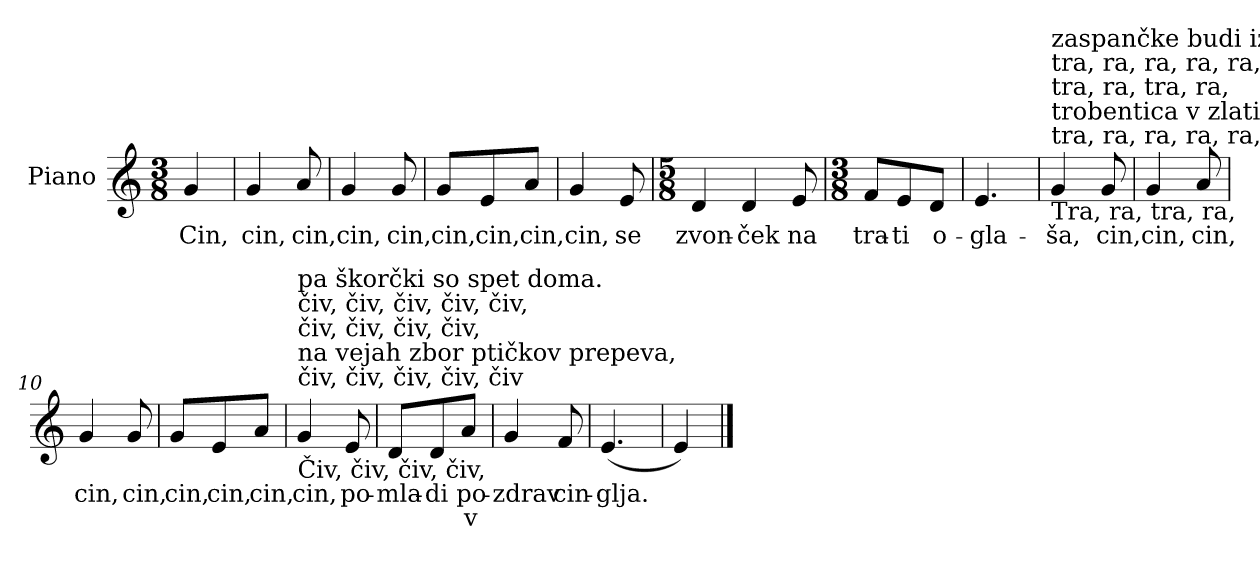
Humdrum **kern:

**kern	**text	**text
*part1	*part1	*part1
*staff1	*staff1	*staff1
*I"Piano	*	*
*I'Pno.	*	*
*clefG2	*	*
*k[]	*	*
*M3/8	*	*
=	=	=
!	!LO:LY:b	!
4g/	Cin,	.
=1	=1	=1
!	!LO:LY:b	!
4g/	cin,	.
!	!LO:LY:b	!
8a/	cin,	.
=2	=2	=2
!	!LO:LY:b	!
4g/	cin,	.
!	!LO:LY:b	!
8g/	cin,	.
=3	=3	=3
!	!LO:LY:b	!
8g/L	cin,	.
!	!LO:LY:b	!
8e/	cin,	.
!	!LO:LY:b	!
8a/J	cin,	.
=4	=4	=4
!	!LO:LY:b	!
4g/	cin,	.
!	!LO:LY:b	!
8e/	se	.
=5	=5	=5
*M5/8	*	*
!	!LO:LY:b	!
4d/	zvon-	.
!	!LO:LY:b	!
4d/	-ček	.
!	!LO:LY:b	!
8e/	na	.
=6	=6	=6
*M3/8	*	*
!	!LO:LY:b	!
8f/L	tra-	.
!	!LO:LY:b	!
8e/	-ti	.
!	!LO:LY:b	!
8d/J	o-	.
=7	=7	=7
!	!LO:LY:b	!
4.e/	-gla-	.
!!LO:LB:g=z
=8	=8	=8
!LO:TX:b:t=Tra, ra, tra, ra,	!	!
!LO:TX:t=tra, ra, ra, ra, ra,	!	!
!LO:TX:t=trobentica v zlati oblekici	!	!
!LO:TX:t=tra, ra, tra, ra,	!	!
!LO:TX:t=tra, ra, ra, ra, ra,	!	!
!LO:TX:t=zaspančke budi iz sna.	!	!
!	!LO:LY:b	!
4g/	-ša,	.
!	!LO:LY:b	!
8g/	cin,	.
=9	=9	=9
!	!LO:LY:b	!
4g/	cin,	.
!	!LO:LY:b	!
8a/	cin,	.
=10	=10	=10
!	!LO:LY:b	!
4g/	cin,	.
!	!LO:LY:b	!
8g/	cin,	.
=11	=11	=11
!	!LO:LY:b	!
8g/L	cin,	.
!	!LO:LY:b	!
8e/	cin,	.
!	!LO:LY:b	!
8a/J	cin,	.
=12	=12	=12
!LO:TX:b:t=Čiv, čiv, čiv, čiv,	!	!
!LO:TX:t=čiv, čiv, čiv, čiv, čiv	!	!
!LO:TX:t=na vejah zbor ptičkov prepeva,	!	!
!LO:TX:t=čiv, čiv, čiv, čiv,	!	!
!LO:TX:t=čiv, čiv, čiv, čiv, čiv,	!	!
!LO:TX:t=pa škorčki so spet doma.	!	!
!	!LO:LY:b	!
4g/	cin,	.
!	!LO:LY:b	!
8e/	po-	.
=13	=13	=13
!	!LO:LY:b	!
8d/L	-mla-	.
!	!LO:LY:b	!
8d/	-di	.
!	!LO:LY:b	!LO:LY:b
8a/J	po-	v
=14	=14	=14
!	!LO:LY:b	!
4g/	-zdrav	.
!	!LO:LY:b	!
8f/	cin-	.
=15	=15	=15
!	!LO:LY:b	!
(<4.e/	-glja.	.
=16	=16	=16
4e/)	.	.
==	==	==
*-	*-	*-
